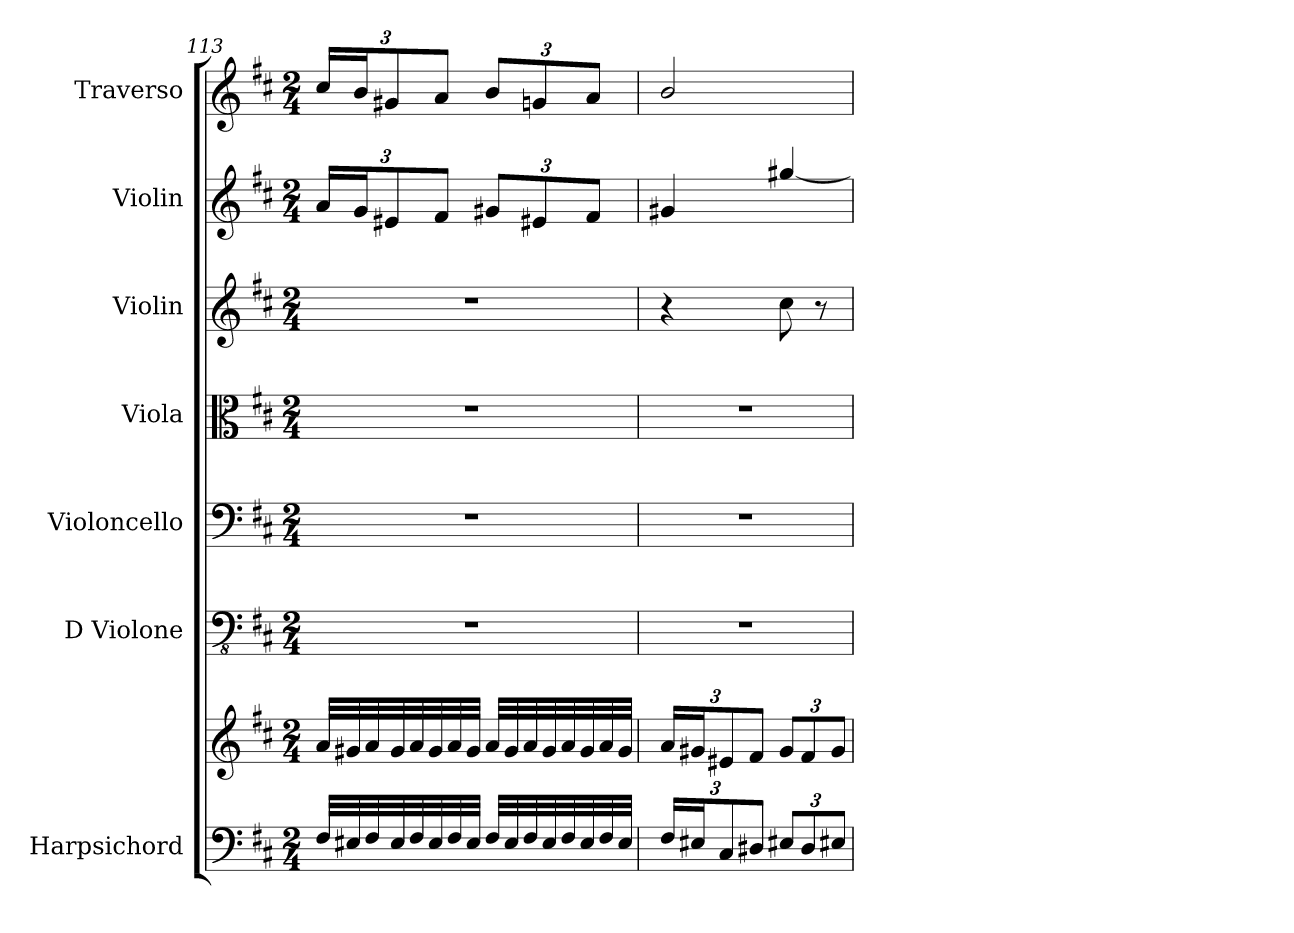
**kern	**kern	**kern	**kern	**kern	**kern	**kern	**kern
*part7	*part7	*part6	*part5	*part4	*part3	*part2	*part1
*staff8	*staff7	*staff6	*staff5	*staff4	*staff3	*staff2	*staff1
*I"Harpsichord	*	*I"D Violone	*I"Violoncello	*I"Viola	*I"Violin	*I"Violin	*I"Traverso
*I'Hch.	*	*I'D Vne.	*I'Vc.	*I'Vla.	*I'Vln.	*I'Vln.	*I'Trv.
*clefF4	*clefG2	*clefFv4	*clefF4	*clefC3	*clefG2	*clefG2	*clefG2
*	*	*ITrd7c12	*	*	*	*	*
*k[f#c#]	*k[f#c#]	*k[f#c#]	*k[f#c#]	*k[f#c#]	*k[f#c#]	*k[f#c#]	*k[f#c#]
*M2/4	*M2/4	*M2/4	*M2/4	*M2/4	*M2/4	*M2/4	*M2/4
*	*	*	*	*	*	*Xbrackettup	*Xbrackettup
=113	=113	=113	=113	=113	=113	=113	=113
32F#/LLL	32a/LLL	2r	2r	2r	2r	24a/LL	24cc#/LL
32E#X/	32g#X/	.	.	.	.	.	.
.	.	.	.	.	.	24g/J	24b/J
32F#/	32a/	.	.	.	.	.	.
.	.	.	.	.	.	12e#X/	12g#X/
32E#/	32g#/	.	.	.	.	.	.
32F#/	32a/	.	.	.	.	.	.
32E#/	32g#/	.	.	.	.	.	.
.	.	.	.	.	.	12f#/J	12a/J
32F#/	32a/	.	.	.	.	.	.
32E#/JJJ	32g#/JJJ	.	.	.	.	.	.
32F#/LLL	32a/LLL	.	.	.	.	12g#X/L	12b/L
32E#/	32g#/	.	.	.	.	.	.
32F#/	32a/	.	.	.	.	.	.
.	.	.	.	.	.	12e#X/	12gn/
32E#/	32g#/	.	.	.	.	.	.
32F#/	32a/	.	.	.	.	.	.
32E#/	32g#/	.	.	.	.	.	.
.	.	.	.	.	.	12f#/J	12a/J
32F#/	32a/	.	.	.	.	.	.
32E#/JJJ	32g#/JJJ	.	.	.	.	.	.
!!LO:PB:g=z
=114	=114	=114	=114	=114	=114	=114	=114
*Xbrackettup	*Xbrackettup	*	*	*	*	*	*
24F#/LL	24a/LL	2r	2r	2r	4r	4g#X/	2b/
24E#X/J	24g#X/J	.	.	.	.	.	.
12C#/	12e#X/	.	.	.	.	.	.
12D#X/J	12f#/J	.	.	.	.	.	.
12E#X/L	12g#/L	.	.	.	8cc#\	[4gg#X/	.
12D#/	12f#/	.	.	.	.	.	.
.	.	.	.	.	8r	.	.
12E#X/J	12g#/J	.	.	.	.	.	.
=	=	=	=	=	=	=	=
*-	*-	*-	*-	*-	*-	*-	*-
